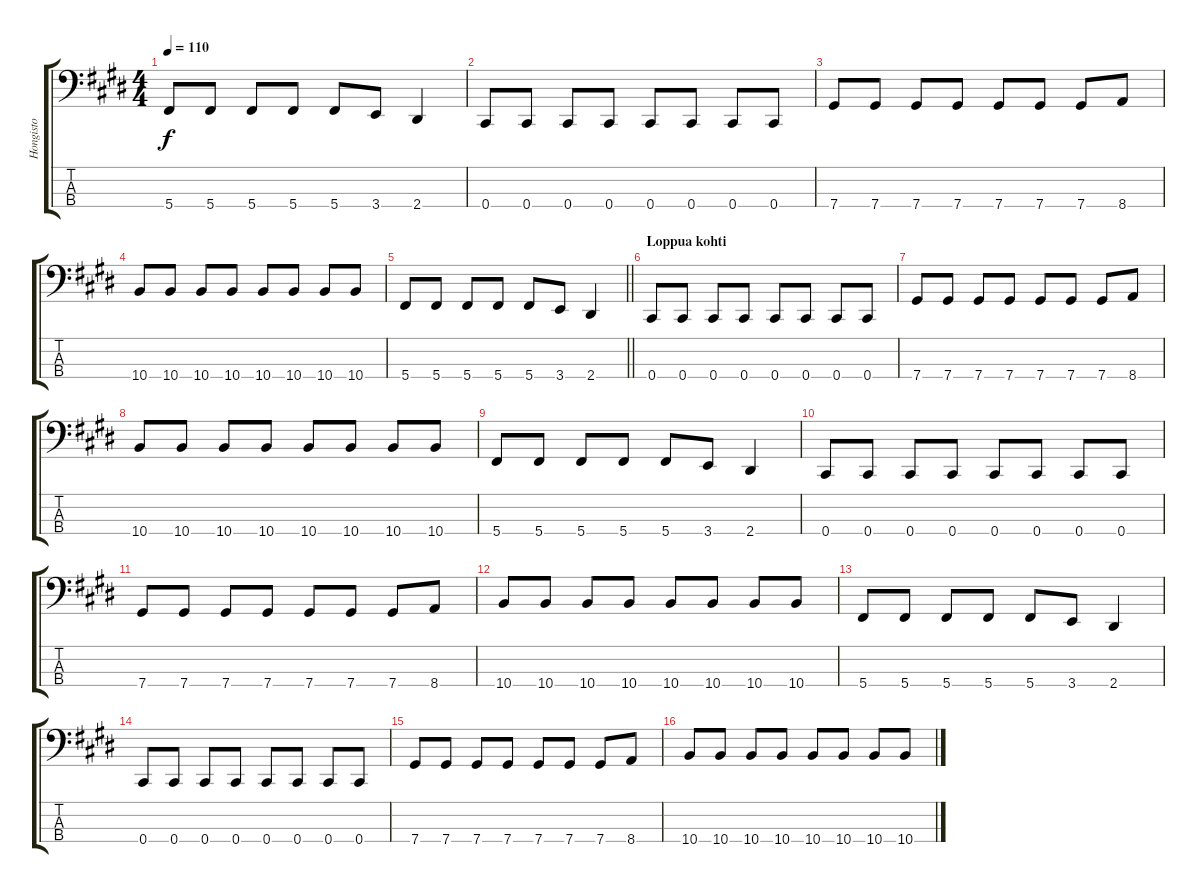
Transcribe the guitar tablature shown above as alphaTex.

\track ("Hongisto" "Hongisto") {instrument electricbasspick}
\staff {score tabs}
\tuning (Gb2 Db2 Ab1 Db1) {hide}
\ts (4 4)
\tempo 110
\clef f4
\ks c#minor
5.4.8{dy f} 5.4.8 5.4.8 5.4.8 5.4.8 3.4.8 2.4.4 |
0.4.8 0.4.8 0.4.8 0.4.8 0.4.8 0.4.8 0.4.8 0.4.8 |
7.4.8 7.4.8 7.4.8 7.4.8 7.4.8 7.4.8 7.4.8 8.4.8 |
10.4.8 10.4.8 10.4.8 10.4.8 10.4.8 10.4.8 10.4.8 10.4.8 |
\barLineRight lightlight
5.4.8 5.4.8 5.4.8 5.4.8 5.4.8 3.4.8 2.4.4 |
\section ("" "Loppua kohti")
0.4.8 0.4.8 0.4.8 0.4.8 0.4.8 0.4.8 0.4.8 0.4.8 |
7.4.8 7.4.8 7.4.8 7.4.8 7.4.8 7.4.8 7.4.8 8.4.8 |
10.4.8 10.4.8 10.4.8 10.4.8 10.4.8 10.4.8 10.4.8 10.4.8 |
5.4.8 5.4.8 5.4.8 5.4.8 5.4.8 3.4.8 2.4.4 |
0.4.8 0.4.8 0.4.8 0.4.8 0.4.8 0.4.8 0.4.8 0.4.8 |
7.4.8 7.4.8 7.4.8 7.4.8 7.4.8 7.4.8 7.4.8 8.4.8 |
10.4.8 10.4.8 10.4.8 10.4.8 10.4.8 10.4.8 10.4.8 10.4.8 |
5.4.8 5.4.8 5.4.8 5.4.8 5.4.8 3.4.8 2.4.4 |
0.4.8 0.4.8 0.4.8 0.4.8 0.4.8 0.4.8 0.4.8 0.4.8 |
7.4.8 7.4.8 7.4.8 7.4.8 7.4.8 7.4.8 7.4.8 8.4.8 |
10.4.8 10.4.8 10.4.8 10.4.8 10.4.8 10.4.8 10.4.8 10.4.8
